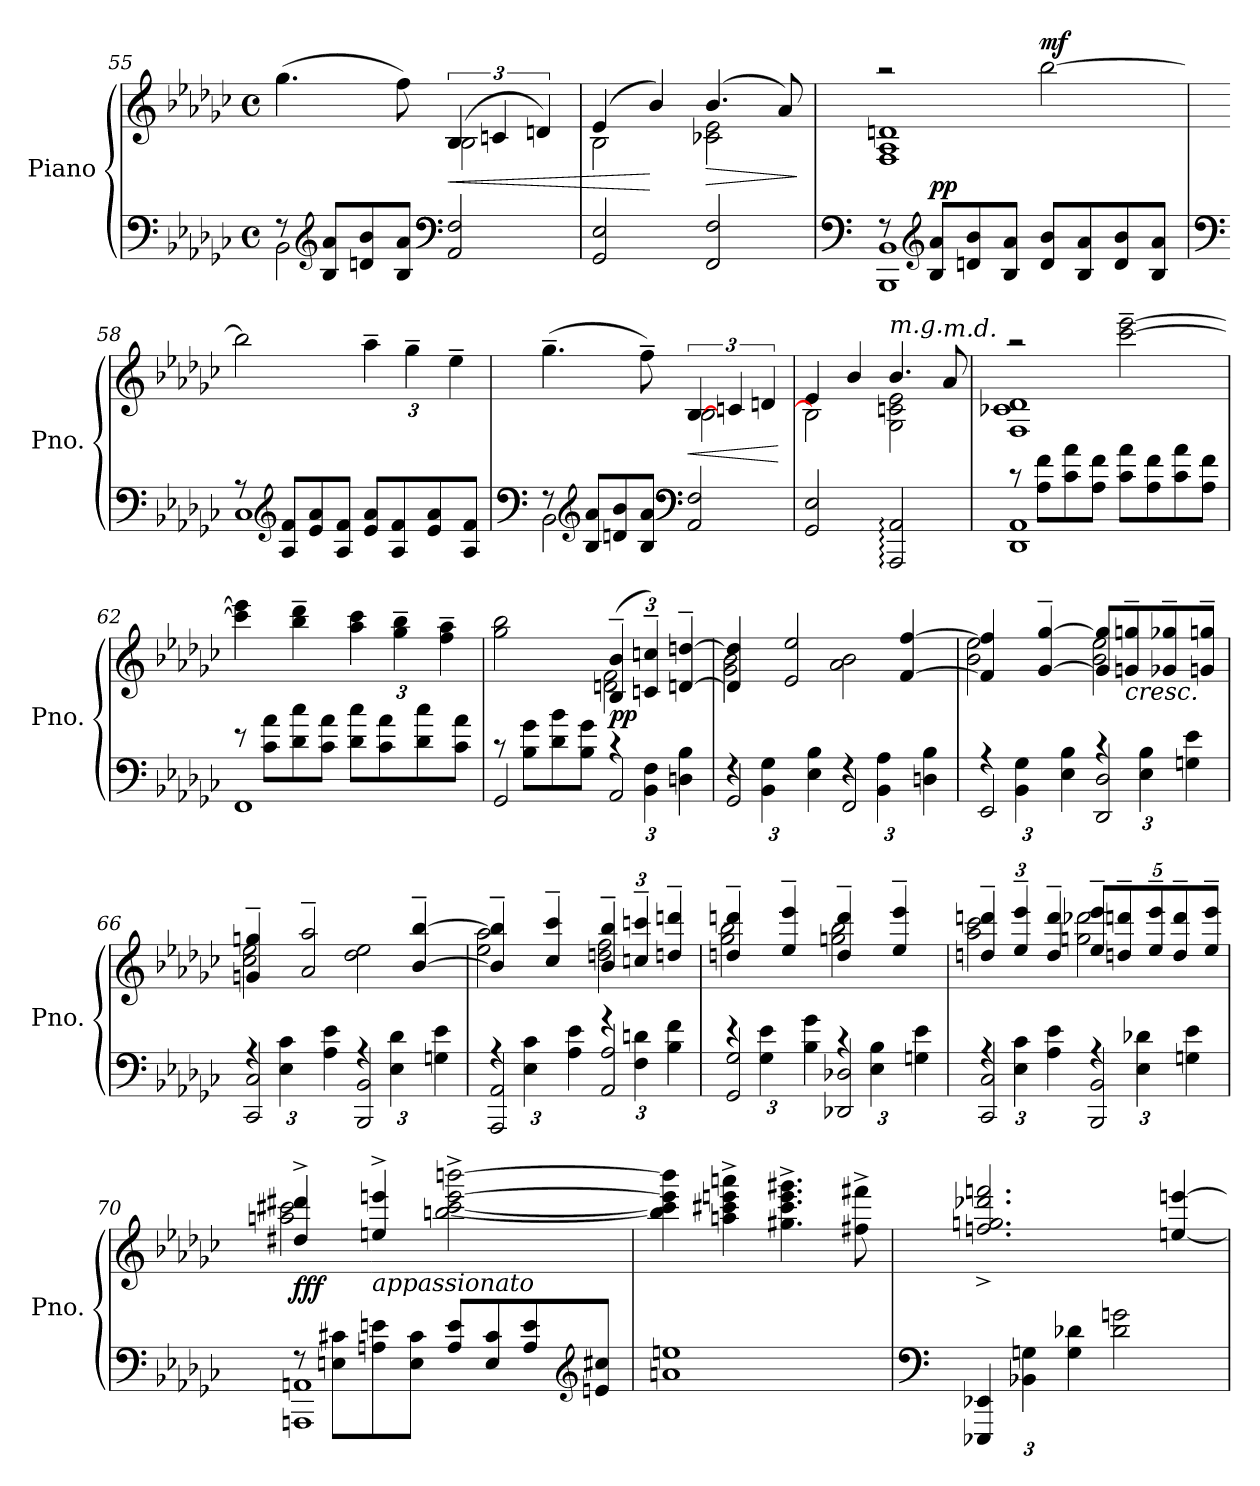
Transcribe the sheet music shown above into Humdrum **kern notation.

**kern	**kern	**dynam
*part1	*part1	*part1
*staff2	*staff1	*staff1/2
*I"Piano	*	*
*I'Pno.	*	*
*clefF4	*clefG2	*
*k[b-e-a-d-g-c-]	*k[b-e-a-d-g-c-]	*
*M4/4	*M4/4	*
*met(c)	*met(c)	*
=55	=55	=55
*^	*^	*
8r	2BB-\	(4.gg-\	2ryy	.
*clefG2	*	*	*	*
8B-/ 8a-/L	.	.	.	.
8dn/ 8b-/	.	.	.	.
8B-/ 8a-/J	.	8ff\)	.	.
*clefF4	*	*	*	*
!	!	!	!	!LO:HP:b
2AA-/ 2F/	2ryy	(6B-/	2B-\	<
.	.	6cn/	.	.
.	.	6dn/)	.	.
*v	*v	*	*	*
=56	=56	=56	=56
2GG-/ 2E-/	(4e-/	2B-\	.
.	4b-/)	.	[
!	!	!	!LO:HP:b
2FF/ 2F/	(4.b-/	2c-X\ 2e-\	>
.	8a-/)	.	.
*	*v	*v	*
.	.	]
!!LO:LB:g=z
=57	=57	=57
*clefF4	*	*
*^	*^	*
8r	1BBB- 1BB-	2r	1F 1A- 1dn	.
*clefG2	*	*	*	*
!	!	!	!	!LO:DY:a=2
8B-/ 8a-/L	.	.	.	pp
8dn/ 8b-/	.	.	.	.
8B-/ 8a-/J	.	.	.	.
!	!	!	!	!LO:DY:a
8d/ 8b-/L	.	[>2bb-\	.	mf
8B-/ 8a-/	.	.	.	.
8d/ 8b-/	.	.	.	.
8B-/ 8a-/J	.	.	.	.
*	*	*v	*v	*
=58	=58	=58	=58
*clefF4	*	*	*
8r	1C-	2bb-\]	.
*clefG2	*	*	*
8A-/ 8f/L	.	.	.
8e-/ 8a-/	.	.	.
8A-/ 8f/J	.	.	.
*	*	*Xbrackettup	*
8e-/ 8a-/L	.	6aa-~\	.
8A-/ 8f/	.	.	.
.	.	6gg-~\	.
8e-/ 8a-/	.	.	.
.	.	6ee-~\	.
8A-/ 8f/J	.	.	.
=59	=59	=59	=59
*clefF4	*	*	*
*	*	*^	*
8r	2BB-\	(4.gg-~\	2ryy	.
*clefG2	*	*	*	*
8B-/ 8a-/L	.	.	.	.
8dn/ 8b-/	.	.	.	.
8B-/ 8a-/J	.	8ff~\)	.	.
*clefF4	*	*	*	*
*	*	*brackettup	*	*
!	!	!	!	!LO:HP:b
2AA-/ 2F/	2ryy	[6B-/	2B-\	<
.	.	6cn/	.	.
.	.	6dn/	.	.
*v	*v	*	*	*
*	*v	*v	*
.	.	[
=60	=60	=60
*	*^	*
*	*	*^	*
2GG-/ 2E-/	4e-/	2B-\]	2ryy	.
.	4b-/	.	.	.
!	!LO:TX:a:i:t=m.g.	!	!	!
2AAA-/: 2AA-/:	2G-\ 2cn\ 2e-\	4.ryy	(>4.b-/	.
!	!	!LO:TX:a:i:t=m.d.	!	!
.	.	(8a-/	8ryy	.
*	*	*v	*v	*
!!LO:PB:g=z
=61	=61	=61	=61
*^	*	*	*
8r	1DD- 1AA-	2r	1F 1c-X 1d-	.
8A-\<< 8f\<<L	.	.	.	.
8c-\<< 8a-\<<	.	.	.	.
8A-\ 8f\J	.	.	.	.
8c-\ 8a-\L	.	[2ccc-\~> [2eee-\~>	.	.
8A-\ 8f\	.	.	.	.
8c-\ 8a-\	.	.	.	.
8A-\ 8f\J)	.	.	.	.
*	*	*v	*v	*
=62	=62	=62	=62
8r	1FF	4ccc-\] 4eee-\]	.
8c-\<< 8a-\<<L	.	.	.
8d-\<< 8cc-\<<	.	4bb-\~ 4ddd-\~	.
8c-\ 8a-\J	.	.	.
*	*	*Xbrackettup	*
8d-\ 8cc-\L	.	6aa-\ 6ccc-\	.
8c-\ 8a-\	.	.	.
.	.	6gg-\~ 6bb-\~	.
8d-\ 8cc-\	.	.	.
.	.	6ff\~ 6aa-\~	.
8c-\ 8a-\J	.	.	.
=63	=63	=63	=63
*	*	*^	*
8r	2GG-/	2gg-\ 2bb-\	2ryy	.
8B-\ 8g-\L	.	.	.	.
8d-\ 8b-\	.	.	.	.
8B-\ 8g-\J	.	.	.	.
*Xbrackettup	*	*	*	*
!	!	!	!	!LO:DY:b
6r	2AA-/	(6B-/~ 6b-/~	2dn\ 2f\	pp
6BB-\<< 6F\<<	.	6cn/~ 6ccn/~)	.	.
6Dn\< 6B-\<	.	[6dn/~ [6ddn/~	.	.
=64	=64	=64	=64	=64
6r	2GG-/	4d/] 4dd/]	2g-\ 2b-\	.
6BB-\ 6G-\	.	.	.	.
.	.	2e-/ 2ee-/	.	.
6E-\ 6B-\	.	.	.	.
6r	2FF/	.	2a-\ 2b-\	.
6BB-\ 6A-\	.	.	.	.
.	.	[4f/ [4ff/	.	.
6Dn\ 6B-\	.	.	.	.
!!LO:LB:g=z	!!
=65	=65	=65	=65	=65
6r	2EE-/	4f/] 4ff/]	2b-\ 2ee-\	.
6BB-\ 6G-\	.	.	.	.
.	.	[4g-/~ [4gg-/~	.	.
6E-\ 6B-\	.	.	.	.
6r	2DD-/ 2D-/	8g-/] 8gg-/]L	2b-\ 2ee-\	.
!	!	!LO:TX:b:i:t=cresc.	!	!
.	.	8gn/~ 8ggn/~	.	.
6E-\ 6B-\	.	.	.	.
.	.	8g-X/~ 8gg-X/~	.	.
6Gn\ 6e-\	.	.	.	.
.	.	8gn/~ 8ggn/~J	.	.
=66	=66	=66	=66	=66
6r	2CC-/ 2C-/	4gn/~ 4ggn/~	2cc-\ 2ee-\	.
6E-\< 6c-\<	.	.	.	.
.	.	2a-/~ 2aa-/~	.	.
6A-\ 6e-\	.	.	.	.
6r	2BBB-/ 2BB-/	.	2dd-\ 2ee-\	.
6E-\< 6d-\<	.	.	.	.
.	.	[4b-/~ [4bb-/~	.	.
6Gn\ 6e-\	.	.	.	.
=67	=67	=67	=67	=67
6r	2AAA-/ 2AA-/	4b-/]~ 4bb-/]~	2ee-\ 2aa-\	.
6E-\< 6c-\<	.	.	.	.
.	.	4cc-/~ 4ccc-/~	.	.
6A-\ 6e-\	.	.	.	.
6r	2AA-/ 2A-/	6b-/~ 6bb-/~	2ddn\ 2ff\	.
6F\ 6dn\	.	6ccn/~ 6cccn/~	.	.
6B-\ 6f\	.	6ddn/~ 6dddn/~	.	.
=68	=68	=68	=68	=68
6r	2GG-/ 2G-/	4ddn/~ 4dddn/~	2gg-\ 2bb-\	.
6G-\ 6e-\	.	.	.	.
.	.	4ee-/~ 4eee-/~	.	.
6B-\ 6g-\	.	.	.	.
6r	2DD-X/ 2D-X/	4dd/~ 4ddd/~	2ggn\ 2bb-\	.
6E-\ 6B-\	.	.	.	.
.	.	4ee-/~ 4eee-/~	.	.
6Gn\ 6e-\	.	.	.	.
!!LO:LB:g=z	!!
=69	=69	=69	=69	=69
6r	2CC-/ 2C-/	6ddn/~ 6dddn/~	2aa-\ 2ccc-\	.
6E-\ 6c-\	.	6ee-/~ 6eee-/~	.	.
6A-\ 6e-\	.	6dd/~ 6ddd/~	.	.
6r	2BBB-/ 2BB-/	10ee-/~ 10eee-/~L	2ggn\ 2ddd-X\	.
.	.	10ddn/~ 10dddn/~	.	.
6E-\ 6d-X\	.	.	.	.
.	.	10ee-/~ 10eee-/~	.	.
.	.	10dd/~ 10ddd/~	.	.
6Gn\ 6e-\	.	.	.	.
.	.	10ee-/~ 10eee-/~J	.	.
=70	=70	=70	=70	=70
!	!	!	!	!LO:DY:b
8r	1AAAn 1AAn	4dd#X/^ 4ddd#X/^	2aan\ 2ccc#X\	fff
8En\ 8c#X\L	.	.	.	.
!	!	!LO:TX:b:i:t=appassionato	!	!
8An\ 8en\	.	4een/^ 4eeen/^	.	.
8E\ 8c#\J	.	.	.	.
8A/ 8e/L	.	[2bbn\^> [2ccc#\^> [2eee\^> [2bbbn\^>	2ryy	.
8E/ 8c#/	.	.	.	.
8A/ 8e/	.	.	.	.
*clefG2	*	*	*	*
8en/ 8cc#X/J	.	.	.	.
*v	*v	*	*	*
*	*v	*v	*
=71	=71	=71
1an<< 1een<<	4bb\] 4ccc#\] 4eee\] 4bbb\]	.
.	4aan\^ 4ccc#X\^ 4eeen\^ 4aaan\^	.
.	4.gg#X\^ 4.ccc#\^ 4.eee\^ 4.ggg#X\^	.
.	8ff#X\^ 8fff#X\^	.
=72	=72	=72
*clefF4	*	*
6EEE-X/ 6EE-X/	2.ffn/^> 2.ggn/^> 2.ddd-X/^> 2.fffn/^>	.
6BB-X\ 6Gn\	.	.
6G\<< 6d-X\<<	.	.
2d-\<< 2gn\<<	.	.
.	[4een/ [4eeen/	.
=	=	=
*-	*-	*-
